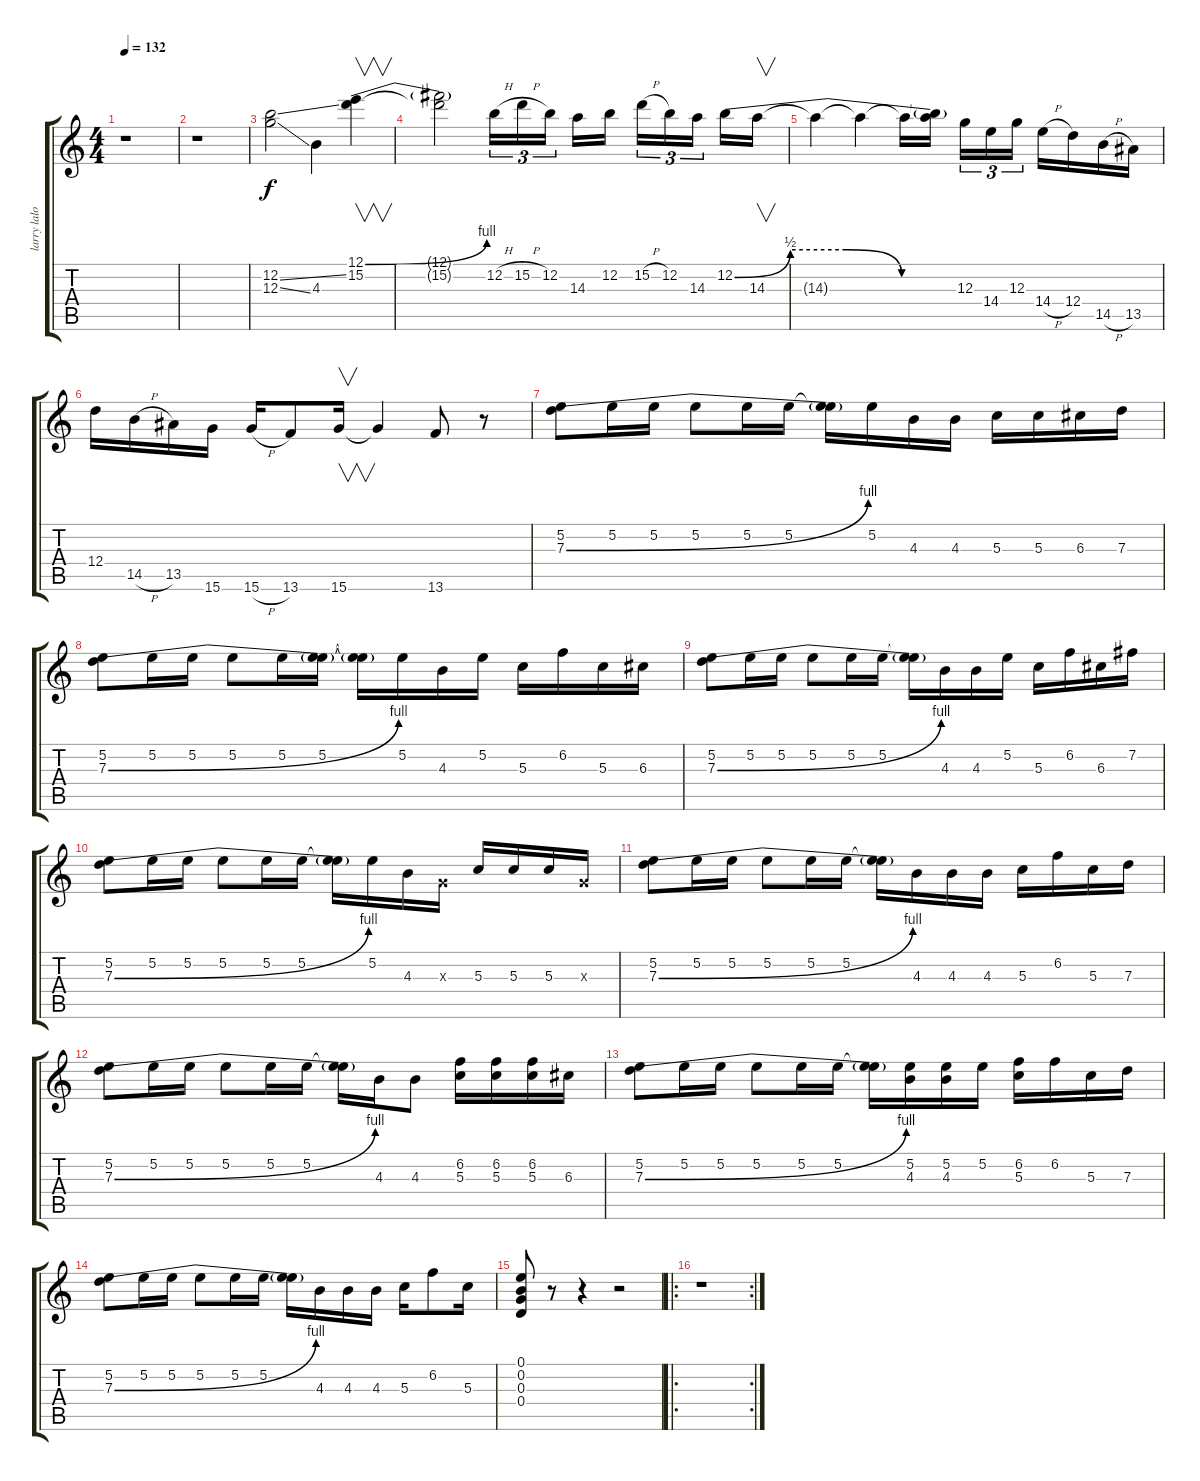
\track ("larry lalonde" "larry lalo") {instrument distortionguitar}
\staff {score tabs}
\tuning (E4 B3 G3 D3 A2 E2) {hide}
\ts (4 4)
\tempo 132
\clef g2
\ks c
r.1{dy f instrument distortionguitar} |
r.1 |
(12.2{ss} 12.3{ss}).2 4.3.4 (12.1{be (bend 0 0 60 4)} 15.2).4{v} |
(12.1{t} 15.2{t}).2 12.2{h}.16{tu (3 2)} 15.2{h}.16{tu (3 2)} 12.2.16{tu (3 2)} 14.3.16 12.2.16 15.2{h}.16{tu (3 2)} 12.2.16{tu (3 2)} 14.3.16{tu (3 2)} 12.2{be (custom 0 0 15 2 30 2 45 0 60 0)}.16 14.3.16{v} |
14.3{t}.4 14.3{t}.4 14.3{t}.16 (12.2{t} 14.3{t}).16 12.3.16{tu (3 2)} 14.4.16{tu (3 2)} 12.3.16{tu (3 2)} 14.4{h}.16 12.4.16 14.5{h}.16 13.5.16 |
12.4.16 14.5{h}.16 13.5.16 15.6.16 15.6{h}.16 13.6.8 15.6.16{v} 15.6{t}.4 13.6.8 r.8 |
(5.2 7.3{be (bend 0 0 60 4)}).8 5.2.16 5.2.16 5.2.8 5.2.16 5.2.16 (5.2{t} 7.3{t}).16 5.2.16 4.3.16 4.3.16 5.3.16 5.3.16 6.3.16 7.3.16 |
(5.2 7.3{be (bend 0 0 60 4)}).8 5.2.16 5.2.16 5.2.8 5.2.16 (5.2 7.3{t}).16 (5.2{t} 7.3{t}).16 5.2.16 4.3.16 5.2.16 5.3.16 6.2.16 5.3.16 6.3.16 |
(5.2 7.3{be (bend 0 0 60 4)}).8 5.2.16 5.2.16 5.2.8 5.2.16 5.2.16 (5.2{t} 7.3{t}).16 4.3.16 4.3.16 5.2.16 5.3.16 6.2.16 6.3.16 7.2.16 |
(5.2 7.3{be (bend 0 0 60 4)}).8 5.2.16 5.2.16 5.2.8 5.2.16 5.2.16 (5.2{t} 7.3{t}).16 5.2.16 4.3.16 0.3{x}.16 5.3.16 5.3.16 5.3.16 0.3{x}.16 |
(5.2 7.3{be (bend 0 0 60 4)}).8 5.2.16 5.2.16 5.2.8 5.2.16 5.2.16 (5.2{t} 7.3{t}).16 4.3.16 4.3.16 4.3.16 5.3.16 6.2.16 5.3.16 7.3.16 |
(5.2 7.3{be (bend 0 0 60 4)}).8 5.2.16 5.2.16 5.2.8 5.2.16 5.2.16 (5.2{t} 7.3{t}).16 4.3.16 4.3.8 (6.2 5.3).16 (6.2 5.3).16 (6.2 5.3).16 6.3.16 |
(5.2 7.3{be (bend 0 0 60 4)}).8 5.2.16 5.2.16 5.2.8 5.2.16 5.2.16 (5.2{t} 7.3{t}).16 (5.2 4.3).16 (5.2 4.3).16 5.2.16 (6.2 5.3).16 6.2.16 5.3.16 7.3.16 |
(5.2 7.3{be (bend 0 0 60 4)}).8 5.2.16 5.2.16 5.2.8 5.2.16 5.2.16 (5.2{t} 7.3{t}).16 4.3.16 4.3.16 4.3.16 5.3.16 6.2.8 5.3.16 |
(0.1 0.2 0.3 0.4).8 r.8 r.4 r.2 |
\ro
\rc 2
r.1
